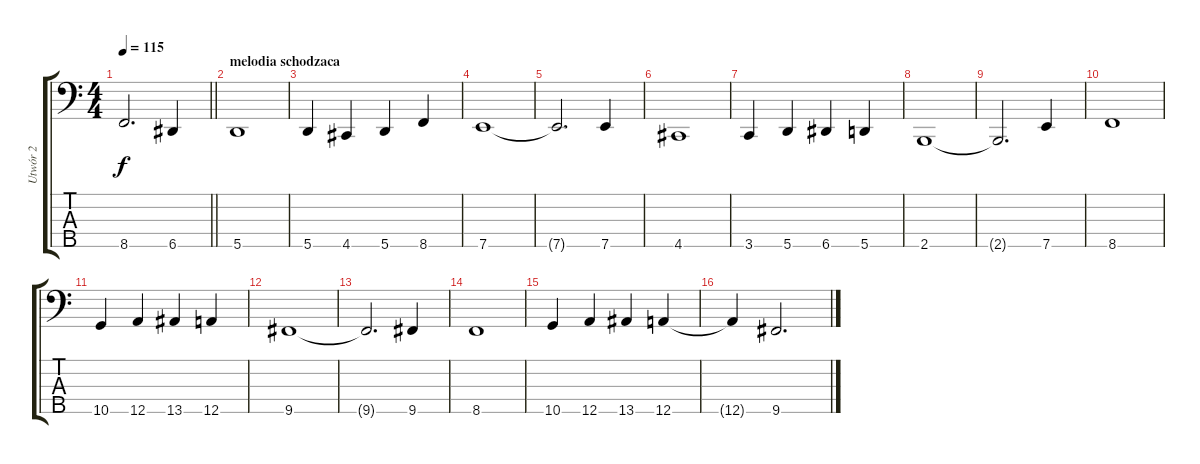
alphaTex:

\track ("Utwór 2" "Utwór 2") {instrument electricbassfinger}
\staff {score tabs}
\tuning (F2 C2 G1 D1 A0) {hide}
\ts (4 4)
\tempo 115
\clef f4
\barLineRight lightlight
\ks c
8.5.2{d dy f} 6.5.4 |
\section ("" "melodia schodzaca")
5.5.1 |
5.5.4 4.5.4 5.5.4 8.5.4 |
7.5.1 |
7.5{t}.2{d} 7.5.4 |
4.5.1 |
3.5.4 5.5.4 6.5.4 5.5.4 |
2.5.1 |
2.5{t}.2{d} 7.5.4 |
8.5.1 |
10.5.4 12.5.4 13.5.4 12.5.4 |
9.5.1 |
9.5{t}.2{d} 9.5.4 |
8.5.1 |
10.5.4 12.5.4 13.5.4 12.5.4 |
12.5{t}.4 9.5.2{d}
